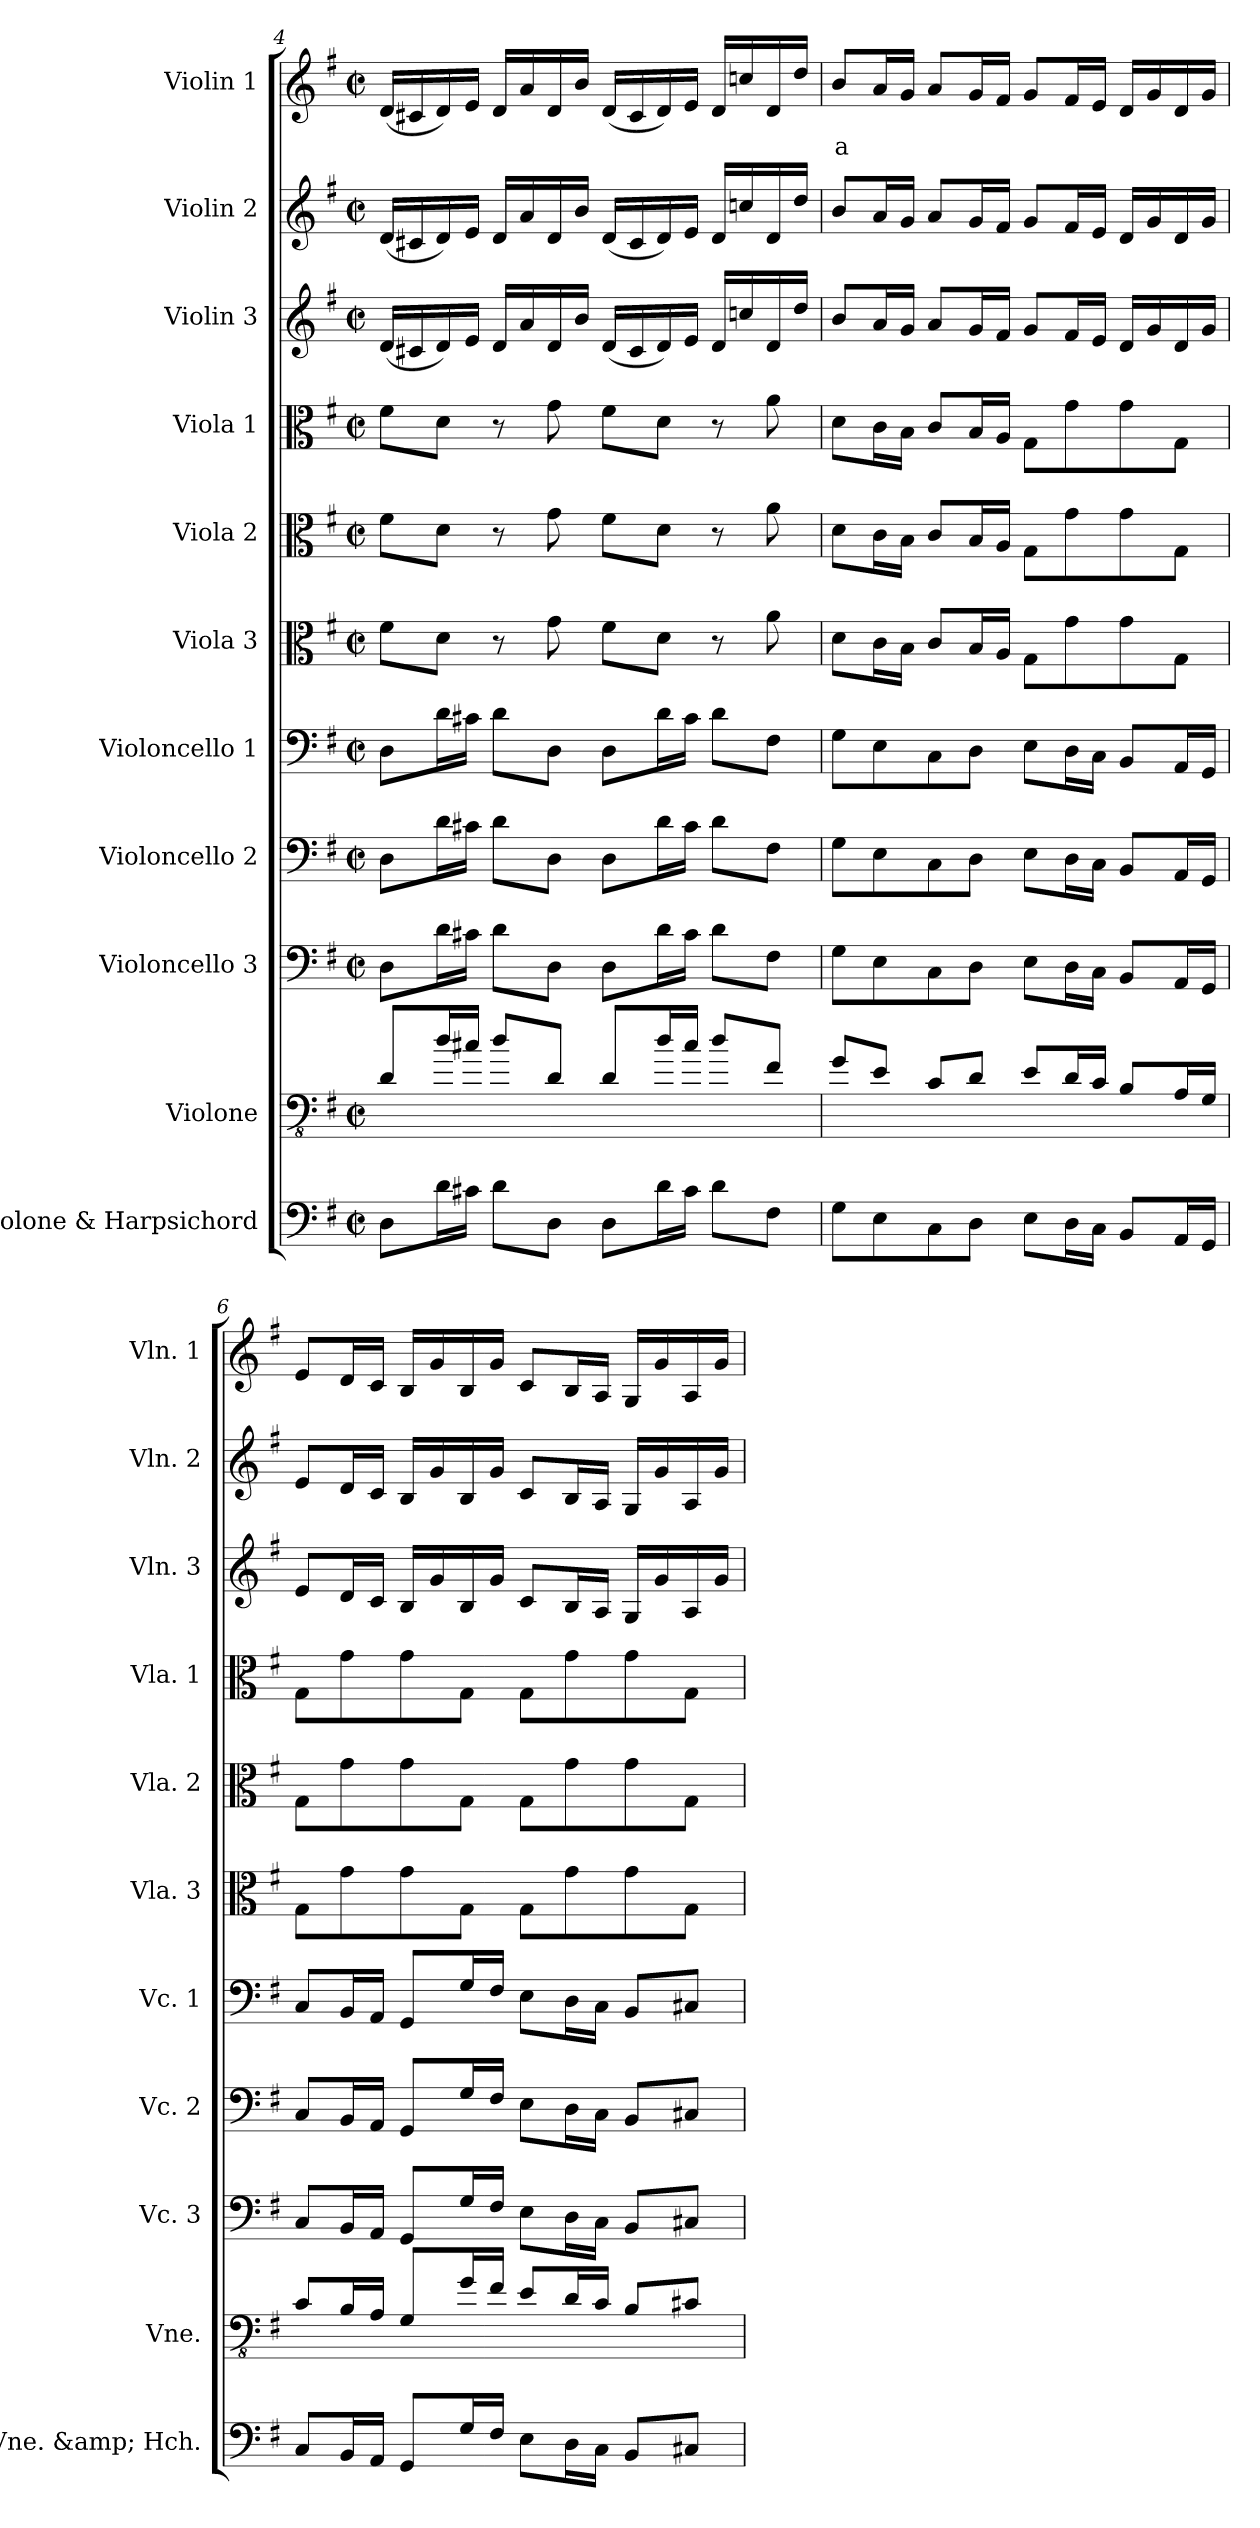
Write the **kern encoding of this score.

**kern	**kern	**kern	**kern	**kern	**kern	**kern	**kern	**kern	**kern	**kern	**text
*part11	*part10	*part9	*part8	*part7	*part6	*part5	*part4	*part3	*part2	*part1	*part1
*staff11	*staff10	*staff9	*staff8	*staff7	*staff6	*staff5	*staff4	*staff3	*staff2	*staff1	*staff1
*I"Violone &amp; Harpsichord	*I"Violone	*I"Violoncello 3	*I"Violoncello 2	*I"Violoncello 1	*I"Viola 3	*I"Viola 2	*I"Viola 1	*I"Violin 3	*I"Violin 2	*I"Violin 1	*
*I'Vne. &amp; Hch.	*I'Vne.	*I'Vc. 3	*I'Vc. 2	*I'Vc. 1	*I'Vla. 3	*I'Vla. 2	*I'Vla. 1	*I'Vln. 3	*I'Vln. 2	*I'Vln. 1	*
*clefF4	*clefFv4	*clefF4	*clefF4	*clefF4	*clefC3	*clefC3	*clefC3	*clefG2	*clefG2	*clefG2	*
*	*ITrd7c12	*	*	*	*	*	*	*	*	*	*
*k[f#]	*k[f#]	*k[f#]	*k[f#]	*k[f#]	*k[f#]	*k[f#]	*k[f#]	*k[f#]	*k[f#]	*k[f#]	*
*M4/4	*M4/4	*M4/4	*M4/4	*M4/4	*M4/4	*M4/4	*M4/4	*M4/4	*M4/4	*M4/4	*
*met(c|)	*met(c|)	*met(c|)	*met(c|)	*met(c|)	*met(c|)	*met(c|)	*met(c|)	*met(c|)	*met(c|)	*met(c|)	*
=4	=4	=4	=4	=4	=4	=4	=4	=4	=4	=4	=4
8D\L	8DD/L	8D\L	8D\L	8D\L	8f#\L	8f#\L	8f#\L	(16d/LL	(16d/LL	(16d/LL	.
.	.	.	.	.	.	.	.	16c#X/	16c#X/	16c#X/	.
16d\L	16D/L	16d\L	16d\L	16d\L	8d\J	8d\J	8d\J	16d/)	16d/)	16d/)	.
16c#X\JJ	16C#X/JJ	16c#X\JJ	16c#X\JJ	16c#X\JJ	.	.	.	16e/JJ	16e/JJ	16e/JJ	.
8d\L	8D/L	8d\L	8d\L	8d\L	8r	8r	8r	16d/LL	16d/LL	16d/LL	.
.	.	.	.	.	.	.	.	16a/	16a/	16a/	.
8D\J	8DD/J	8D\J	8D\J	8D\J	8g\	8g\	8g\	16d/	16d/	16d/	.
.	.	.	.	.	.	.	.	16b/JJ	16b/JJ	16b/JJ	.
8D\L	8DD/L	8D\L	8D\L	8D\L	8f#\L	8f#\L	8f#\L	(16d/LL	(16d/LL	(16d/LL	.
.	.	.	.	.	.	.	.	16c#/	16c#/	16c#/	.
16d\L	16D/L	16d\L	16d\L	16d\L	8d\J	8d\J	8d\J	16d/)	16d/)	16d/)	.
16c#\JJ	16C#/JJ	16c#\JJ	16c#\JJ	16c#\JJ	.	.	.	16e/JJ	16e/JJ	16e/JJ	.
8d\L	8D/L	8d\L	8d\L	8d\L	8r	8r	8r	16d/LL	16d/LL	16d/LL	.
.	.	.	.	.	.	.	.	16ccn/	16ccn/	16ccn/	.
8F#\J	8FF#/J	8F#\J	8F#\J	8F#\J	8a\	8a\	8a\	16d/	16d/	16d/	.
.	.	.	.	.	.	.	.	16dd/JJ	16dd/JJ	16dd/JJ	.
=5	=5	=5	=5	=5	=5	=5	=5	=5	=5	=5	=5
!	!	!	!	!	!	!	!	!	!	!	!LO:LY:color=#FF0000
8G\L	8GG/L	8G\L	8G\L	8G\L	8d\L	8d\L	8d\L	8b/L	8b/L	8b/L	a
8E\	8EE/J	8E\	8E\	8E\	16c\L	16c\L	16c\L	16a/L	16a/L	16a/L	.
.	.	.	.	.	16B\JJ	16B\JJ	16B\JJ	16g/JJ	16g/JJ	16g/JJ	.
8C\	8CC/L	8C\	8C\	8C\	8c/L	8c/L	8c/L	8a/L	8a/L	8a/L	.
8D\J	8DD/J	8D\J	8D\J	8D\J	16B/L	16B/L	16B/L	16g/L	16g/L	16g/L	.
.	.	.	.	.	16A/JJ	16A/JJ	16A/JJ	16f#/JJ	16f#/JJ	16f#/JJ	.
8E\L	8EE/L	8E\L	8E\L	8E\L	8G\L	8G\L	8G\L	8g/L	8g/L	8g/L	.
16D\L	16DD/L	16D\L	16D\L	16D\L	8g\	8g\	8g\	16f#/L	16f#/L	16f#/L	.
16C\JJ	16CC/JJ	16C\JJ	16C\JJ	16C\JJ	.	.	.	16e/JJ	16e/JJ	16e/JJ	.
8BB/L	8BBB/L	8BB/L	8BB/L	8BB/L	8g\	8g\	8g\	16d/LL	16d/LL	16d/LL	.
.	.	.	.	.	.	.	.	16g/	16g/	16g/	.
16AA/L	16AAA/L	16AA/L	16AA/L	16AA/L	8G\J	8G\J	8G\J	16d/	16d/	16d/	.
16GG/JJ	16GGG/JJ	16GG/JJ	16GG/JJ	16GG/JJ	.	.	.	16g/JJ	16g/JJ	16g/JJ	.
=6	=6	=6	=6	=6	=6	=6	=6	=6	=6	=6	=6
8C/L	8CC/L	8C/L	8C/L	8C/L	8G\L	8G\L	8G\L	8e/L	8e/L	8e/L	.
16BB/L	16BBB/L	16BB/L	16BB/L	16BB/L	8g\	8g\	8g\	16d/L	16d/L	16d/L	.
16AA/JJ	16AAA/JJ	16AA/JJ	16AA/JJ	16AA/JJ	.	.	.	16c/JJ	16c/JJ	16c/JJ	.
8GG/L	8GGG/L	8GG/L	8GG/L	8GG/L	8g\	8g\	8g\	16B/LL	16B/LL	16B/LL	.
.	.	.	.	.	.	.	.	16g/	16g/	16g/	.
16G/L	16GG/L	16G/L	16G/L	16G/L	8G\J	8G\J	8G\J	16B/	16B/	16B/	.
16F#/JJ	16FF#/JJ	16F#/JJ	16F#/JJ	16F#/JJ	.	.	.	16g/JJ	16g/JJ	16g/JJ	.
8E\L	8EE/L	8E\L	8E\L	8E\L	8G\L	8G\L	8G\L	8c/L	8c/L	8c/L	.
16D\L	16DD/L	16D\L	16D\L	16D\L	8g\	8g\	8g\	16B/L	16B/L	16B/L	.
16C\JJ	16CC/JJ	16C\JJ	16C\JJ	16C\JJ	.	.	.	16A/JJ	16A/JJ	16A/JJ	.
8BB/L	8BBB/L	8BB/L	8BB/L	8BB/L	8g\	8g\	8g\	16G/LL	16G/LL	16G/LL	.
.	.	.	.	.	.	.	.	16g/	16g/	16g/	.
8C#X/J	8CC#X/J	8C#X/J	8C#X/J	8C#X/J	8G\J	8G\J	8G\J	16A/	16A/	16A/	.
.	.	.	.	.	.	.	.	16g/JJ	16g/JJ	16g/JJ	.
=	=	=	=	=	=	=	=	=	=	=	=
*-	*-	*-	*-	*-	*-	*-	*-	*-	*-	*-	*-
